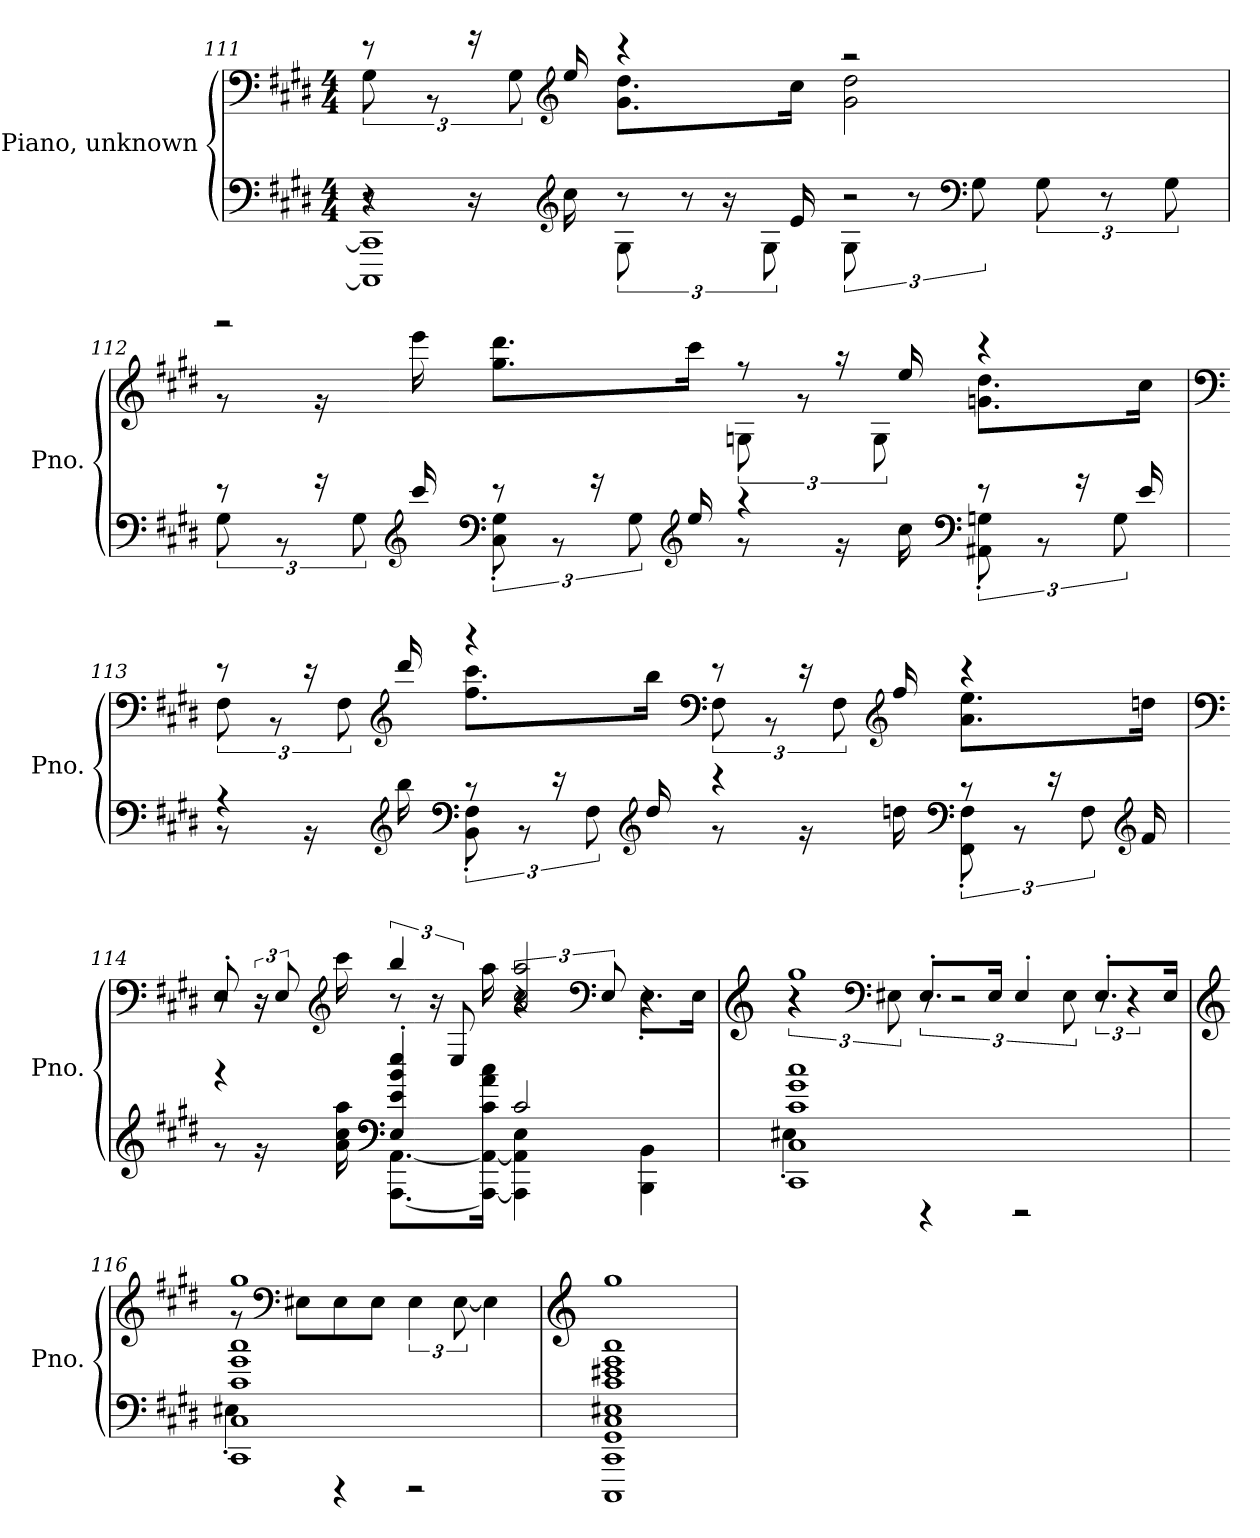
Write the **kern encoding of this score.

**kern	**kern
*part1	*part1
*staff2	*staff1
*I"Piano, unknown	*
*I'Pno.	*
*clefF4	*clefF4
*k[f#c#g#d#]	*k[f#c#g#d#]
*M4/4	*M4/4
=111	=111
*^	*^
*	*^	*	*
4r	8r	1CCC#] 1CC#]	8r	12G#\
.	.	.	.	12r
.	16r	.	16r	.
.	.	.	.	12G#\
*clefG2	*	*	*clefG2	*
.	16cc#\	.	16ee/	.
8r	12G#\	.	4r	8.g#\ 8.dd#\L
.	12r	.	.	.
16r	.	.	.	.
.	12G#\	.	.	.
16e/	.	.	.	16cc#\Jk
2r	12G#\	.	2r	2g#\ 2dd#\
.	12r	.	.	.
*clefF4	*	*	*	*
.	12G#\	.	.	.
.	12G#\	.	.	.
.	12r	.	.	.
.	12G#\	.	.	.
*	*v	*v	*	*
!!LO:LB:g=z	!!
=112	=112	=112	=112
8r	12G#\	2r	8r
.	12r	.	.
16r	.	.	16r
.	12G#\	.	.
*clefG2	*	*	*
16ccc#/	.	.	16eee\
*clefF4	*	*	*
8r	12C#\' 12G#\'	.	8.gg#\ 8.ddd#\L
.	12r	.	.
16r	.	.	.
.	12G#\	.	.
*clefG2	*	*	*
16ee/	.	.	16ccc#\Jk
4r	8r	8r	12Gn\
.	.	.	12r
.	16r	16r	.
.	.	.	12G\
.	16cc#\	16ee/	.
*clefF4	*	*	*
8r	12AA#X\' 12Gn\'	4r	8.gn\ 8.dd#\L
.	12r	.	.
16r	.	.	.
.	12G\	.	.
16e/	.	.	16cc#\Jk
!!LO:LB:g=z	!!
=113	=113	=113	=113
*	*	*clefF4	*
4r	8r	8r	12F#\
.	.	.	12r
.	16r	16r	.
.	.	.	12F#\
*clefG2	*	*clefG2	*
.	16bb\	16ddd#/	.
*clefF4	*	*	*
8r	12BB\' 12F#\'	4r	8.ff#\ 8.ccc#\L
.	12r	.	.
16r	.	.	.
.	12F#\	.	.
*clefG2	*	*	*
16dd#/	.	.	16bb\Jk
*	*	*clefF4	*
4r	8r	8r	12F#\
.	.	.	12r
.	16r	16r	.
.	.	.	12F#\
*	*	*clefG2	*
.	16ddn\	16ff#/	.
*clefF4	*	*	*
8r	12FF#\' 12F#\'	4r	8.a\ 8.ee\L
.	12r	.	.
16r	.	.	.
.	12F#\	.	.
*clefG2	*	*	*
16f#/	.	.	16ddn\Jk
*	*	*v	*v
!!LO:LB:g=z
=114	=114	=114
*	*	*clefF4
*	*	*^
*	*	*	*^
4r	8r	2r	8r	8E'/
.	16r	.	16r	24r
.	.	.	.	12E/
*	*	*clefG2	*	*
.	16a\ 16cc#\ 16aa\	.	16ccc#\	.
*clefF4	*	*	*	*
4E/' 4e/' 4b/' 4ee/'	[8.AAA\ [8.AA\L	.	8r	6bb/
.	.	.	16r	.
.	.	.	.	12E/
.	16AAA\_ 16AA\_ 16c#\ 16a\ 16cc#\Jk	.	16aa\	.
2c#/	4AAA\] 4AA\] 4E\	2a/ 2cc#/ 2aa/	4r	6r
*	*	*clefF4	*	*
.	.	.	.	12E/
.	4BBB\ 4BB\	.	8.E'\L	4r
.	.	.	16E\Jk	.
=115	=115	=115	=115	=115
*	*	*clefG2	*	*
1CC# 1C# 1c# 1g# 1cc#	4E#X'\	1gg#	6r	4r
*	*	*clefF4	*	*
.	.	.	12E#X\	.
.	4r	.	12r	8.E#'/L
.	.	.	3r	.
.	.	.	.	16E#/Jk
.	2r	.	.	4E#'/
.	.	.	12E#\	.
.	.	.	12r	8.E#'/L
.	.	.	6r	.
.	.	.	.	16E#/Jk
*	*	*v	*v	*v
!!LO:LB:g=z
=116	=116	=116
*	*	*clefG2
*	*	*^
1CC# 1C# 1c# 1g# 1cc#	4E#X'\	1gg#	8r
*	*	*clefF4	*
.	.	.	8E#X\L
.	4r	.	8E#\
.	.	.	8E#\J
.	2r	.	6E#\
.	.	.	[12E#\
.	.	.	4E#\]
*v	*v	*	*
*	*v	*v
=117	=117
*	*clefG2
1CCC# 1CC# 1GG# 1C# 1E#X 1c# 1e#X 1g# 1cc#	1gg#
=	=
*-	*-
